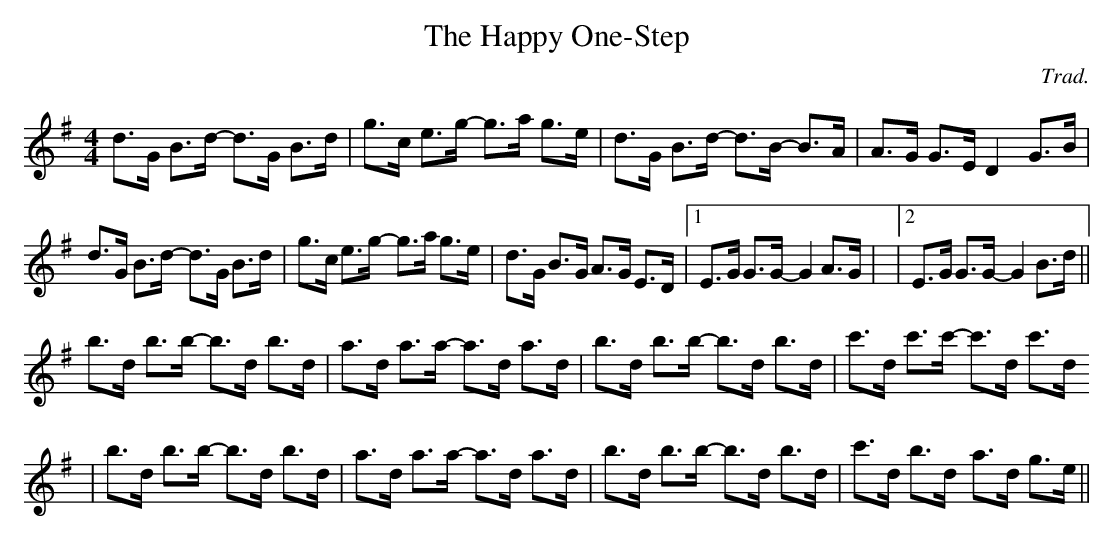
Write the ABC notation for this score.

X:1
T:The Happy One-Step
M:4/4
L:1/8
C:Trad.
K:G
d>G B>d- d>G B>d|g>c e>g- g>a g>e|d>G B>d- d>B- B>A|A>G G>E D2 G>B|
d>G B>d- d>G B>d|g>c e>g- g>a g>e|d>G B>G A>G E>D|1 E>G G>G- G2 A>G|\
|2 E>G G>G- G2 B>d||
b>d b>b- b>d b>d|a>d a>a- a>d a>d|b>d b>b- b>d b>d|c'>d c'>c'- c'>d c'>d
|
b>d b>b- b>d b>d|a>d a>a- a>d a>d|b>d b>b- b>d b>d|c'>d b>d- a>d g>e||
